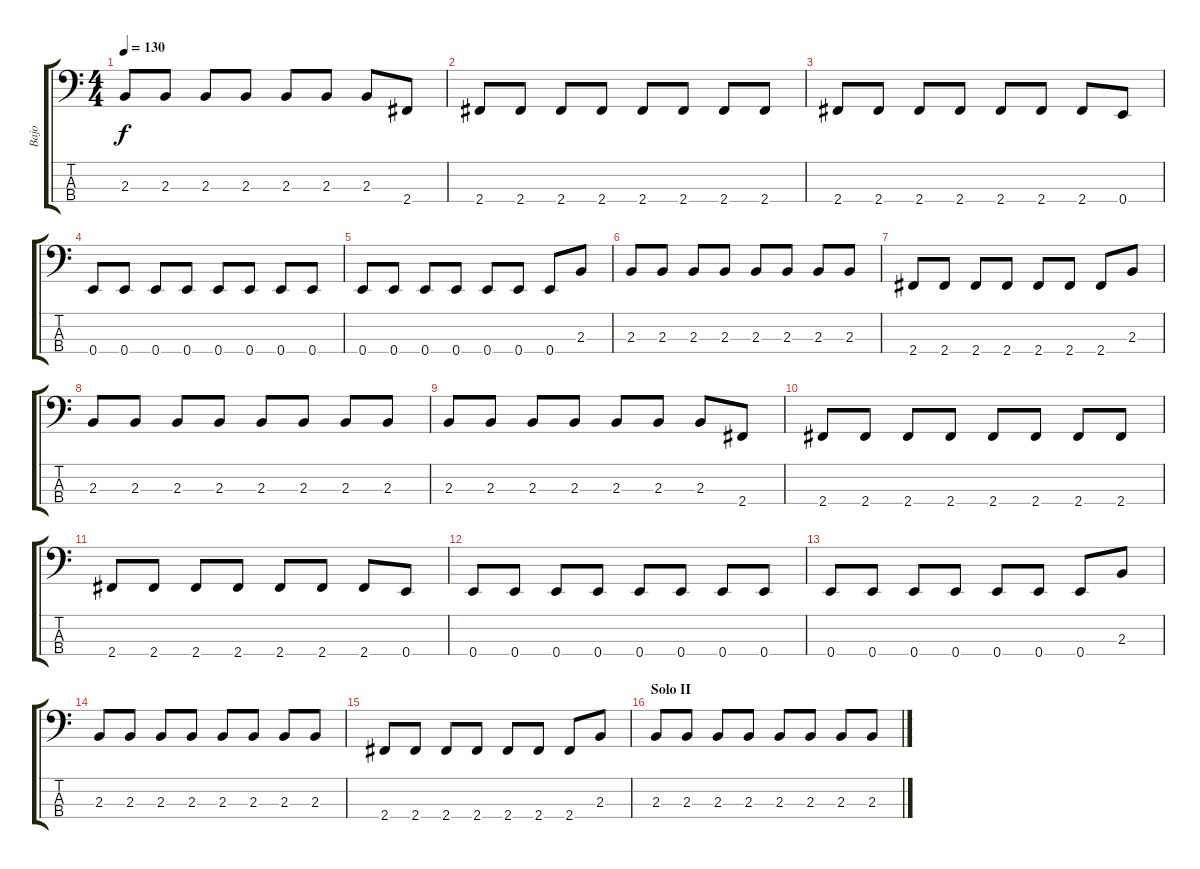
\track ("Bajo" "Bajo") {instrument electricbasspick}
\staff {score tabs}
\tuning (G2 D2 A1 E1) {hide}
\ts (4 4)
\tempo 130
\clef f4
\ks c
2.3.8{dy f} 2.3.8 2.3.8 2.3.8 2.3.8 2.3.8 2.3.8 2.4.8 |
2.4.8 2.4.8 2.4.8 2.4.8 2.4.8 2.4.8 2.4.8 2.4.8 |
2.4.8 2.4.8 2.4.8 2.4.8 2.4.8 2.4.8 2.4.8 0.4.8 |
0.4.8 0.4.8 0.4.8 0.4.8 0.4.8 0.4.8 0.4.8 0.4.8 |
0.4.8 0.4.8 0.4.8 0.4.8 0.4.8 0.4.8 0.4.8 2.3.8 |
2.3.8 2.3.8 2.3.8 2.3.8 2.3.8 2.3.8 2.3.8 2.3.8 |
2.4.8 2.4.8 2.4.8 2.4.8 2.4.8 2.4.8 2.4.8 2.3.8 |
2.3.8 2.3.8 2.3.8 2.3.8 2.3.8 2.3.8 2.3.8 2.3.8 |
2.3.8 2.3.8 2.3.8 2.3.8 2.3.8 2.3.8 2.3.8 2.4.8 |
2.4.8 2.4.8 2.4.8 2.4.8 2.4.8 2.4.8 2.4.8 2.4.8 |
2.4.8 2.4.8 2.4.8 2.4.8 2.4.8 2.4.8 2.4.8 0.4.8 |
0.4.8 0.4.8 0.4.8 0.4.8 0.4.8 0.4.8 0.4.8 0.4.8 |
0.4.8 0.4.8 0.4.8 0.4.8 0.4.8 0.4.8 0.4.8 2.3.8 |
2.3.8 2.3.8 2.3.8 2.3.8 2.3.8 2.3.8 2.3.8 2.3.8 |
2.4.8 2.4.8 2.4.8 2.4.8 2.4.8 2.4.8 2.4.8 2.3.8 |
\section ("" "Solo II")
2.3.8 2.3.8 2.3.8 2.3.8 2.3.8 2.3.8 2.3.8 2.3.8
